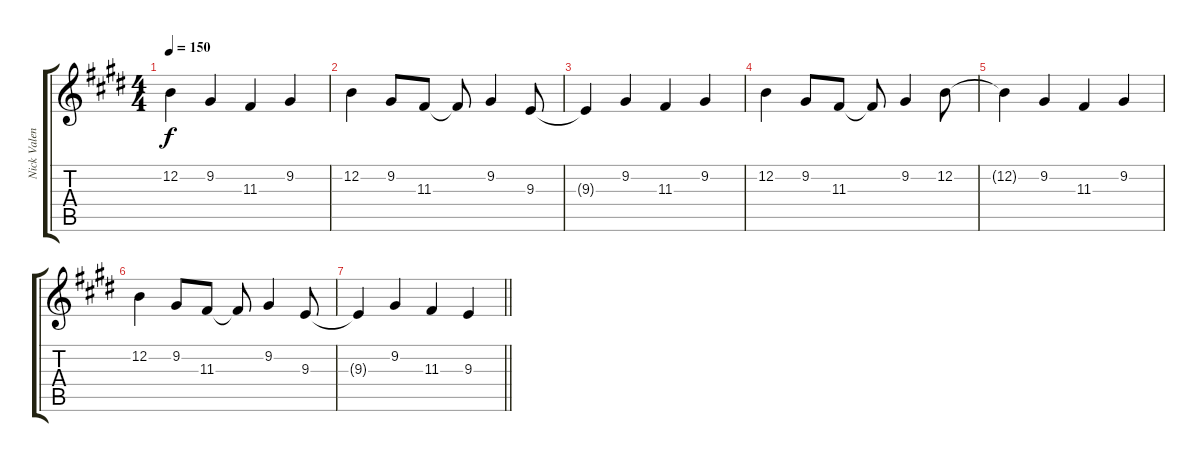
\track ("Nick Valensi - Lead Guitar" "Nick Valen") {instrument lead1square}
\staff {score tabs}
\tuning (E4 B3 G3 D3 A2 E2) {hide}
\ts (4 4)
\tempo 150
\clef g2
\ks e
12.2{t}.4{dy f} 9.2.4 11.3.4 9.2.4 |
12.2.4 9.2.8 11.3.8 11.3{t}.8 9.2.4 9.3.8 |
9.3{t}.4 9.2.4 11.3.4 9.2.4 |
12.2.4 9.2.8 11.3.8 11.3{t}.8 9.2.4 12.2.8 |
12.2{t}.4 9.2.4 11.3.4 9.2.4 |
12.2.4 9.2.8 11.3.8 11.3{t}.8 9.2.4 9.3.8 |
\barLineRight lightlight
9.3{t}.4 9.2.4 11.3.4 9.3.4
